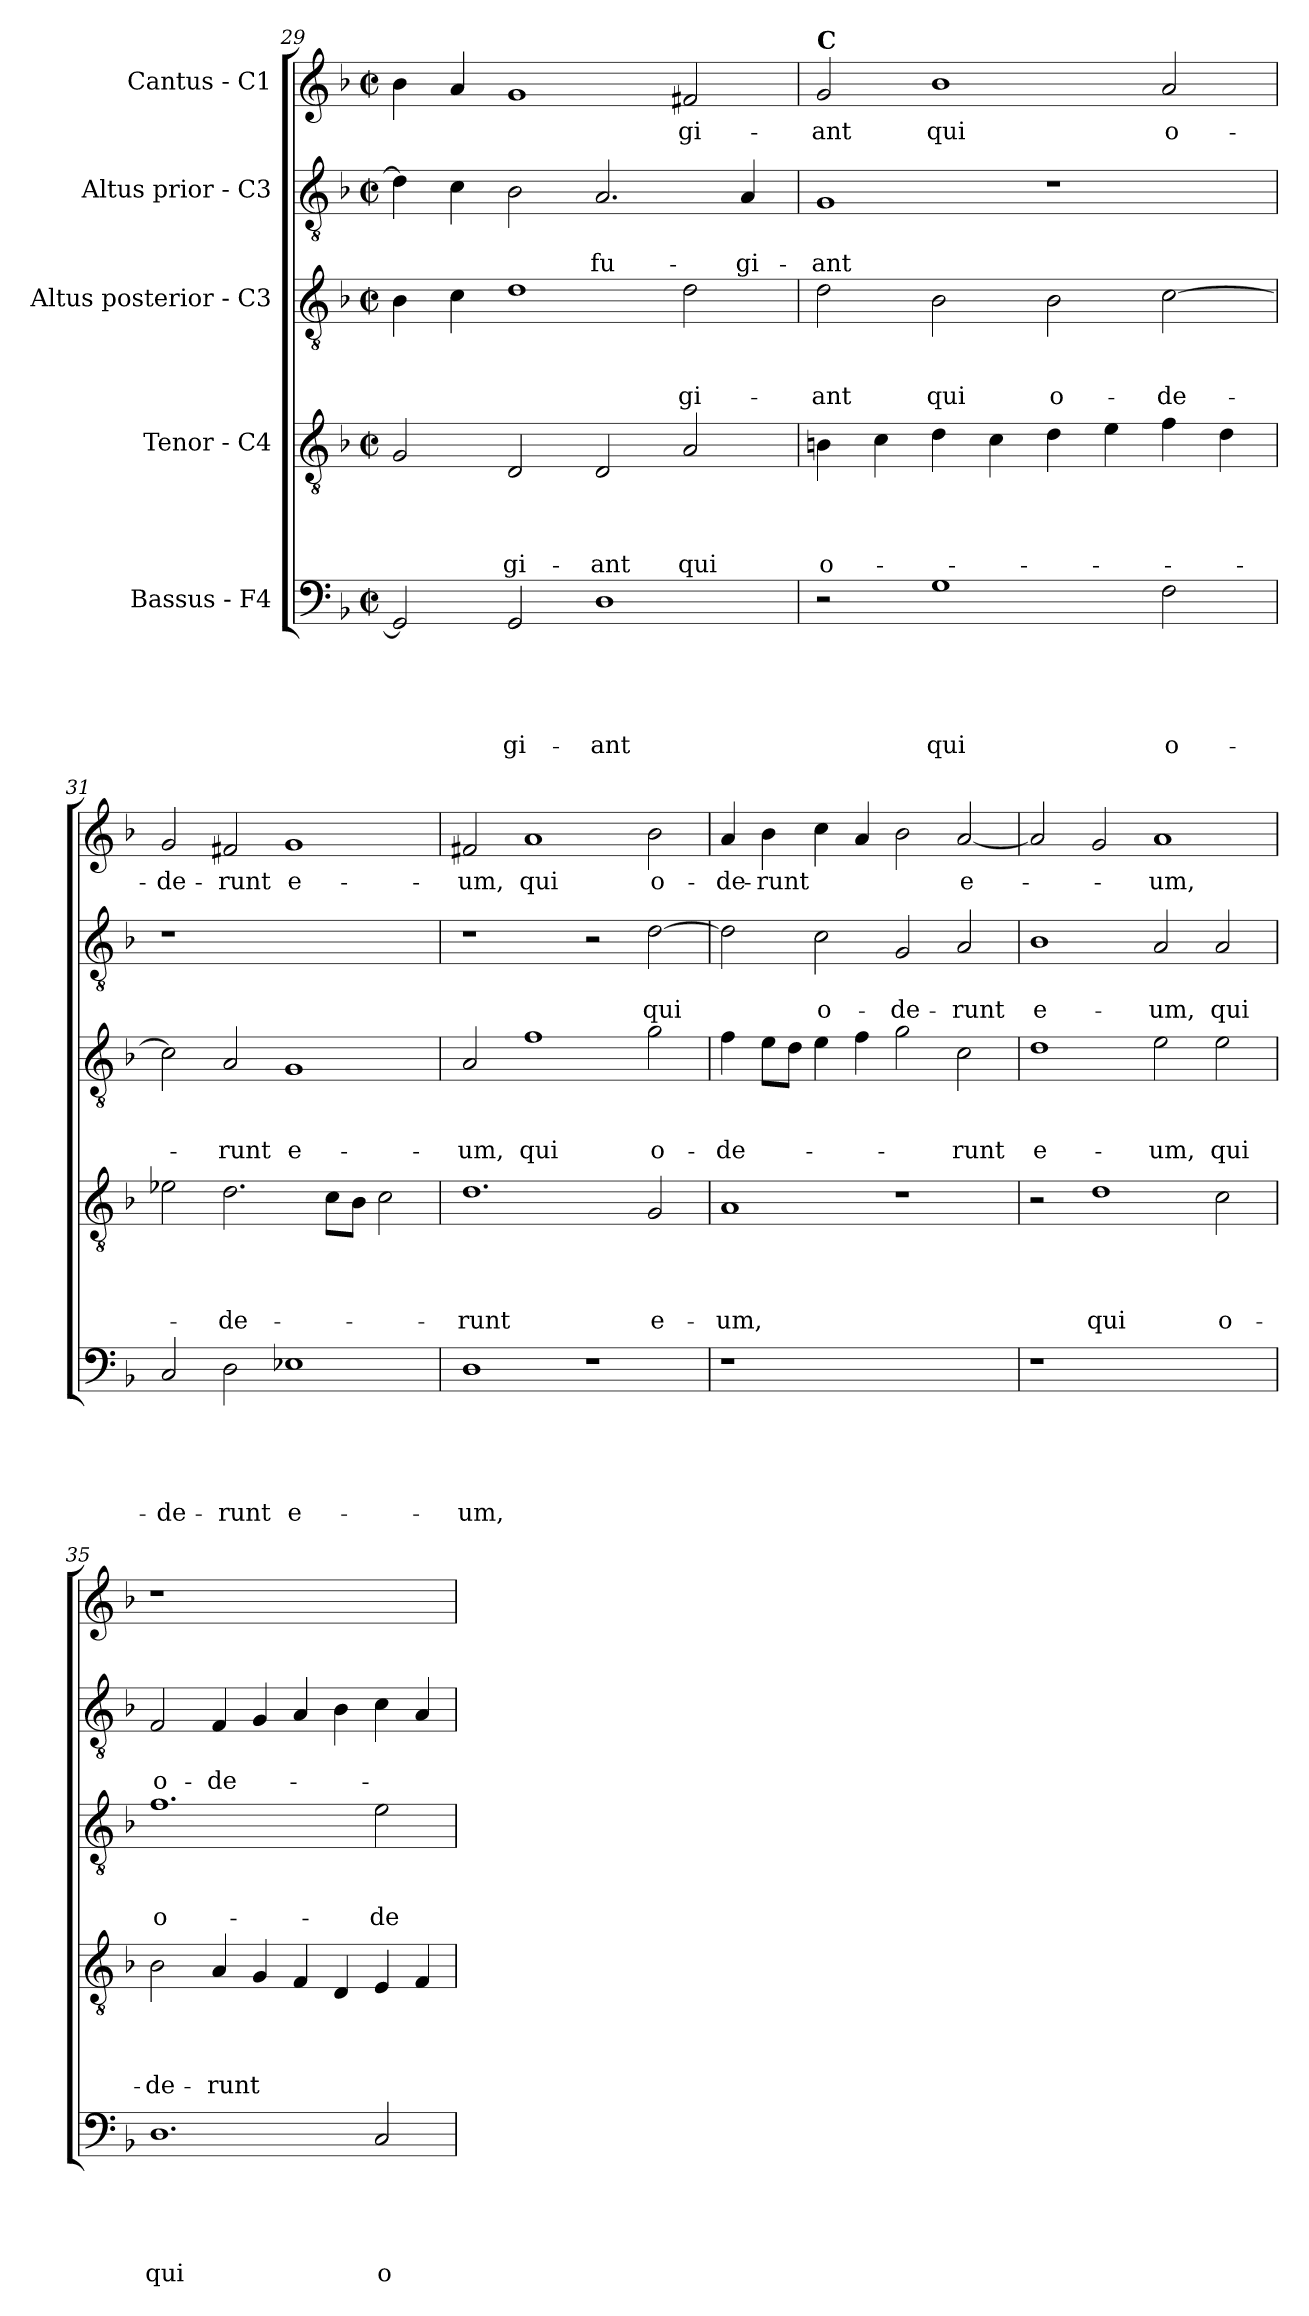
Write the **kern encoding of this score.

**kern	**text	**text	**text	**text	**text	**kern	**text	**text	**text	**text	**kern	**text	**text	**text	**kern	**text	**text	**kern	**text
*part5	*part5	*part5	*part5	*part5	*part5	*part4	*part4	*part4	*part4	*part4	*part3	*part3	*part3	*part3	*part2	*part2	*part2	*part1	*part1
*staff5	*staff5	*staff5	*staff5	*staff5	*staff5	*staff4	*staff4	*staff4	*staff4	*staff4	*staff3	*staff3	*staff3	*staff3	*staff2	*staff2	*staff2	*staff1	*staff1
*I"Bassus - F4	*	*	*	*	*	*I"Tenor - C4	*	*	*	*	*I"Altus posterior - C3	*	*	*	*I"Altus prior - C3	*	*	*I"Cantus - C1	*
*clefF4	*	*	*	*	*	*clefGv2	*	*	*	*	*clefGv2	*	*	*	*clefGv2	*	*	*clefG2	*
*k[b-]	*	*	*	*	*	*k[b-]	*	*	*	*	*k[b-]	*	*	*	*k[b-]	*	*	*k[b-]	*
*F:	*	*	*	*	*	*F:	*	*	*	*	*F:	*	*	*	*F:	*	*	*F:	*
*M2/2	*	*	*	*	*	*M2/2	*	*	*	*	*M2/2	*	*	*	*M2/2	*	*	*M2/2	*
*met(c|)	*	*	*	*	*	*met(c|)	*	*	*	*	*met(c|)	*	*	*	*met(c|)	*	*	*met(c|)	*
=29	=29	=29	=29	=29	=29	=29	=29	=29	=29	=29	=29	=29	=29	=29	=29	=29	=29	=29	=29
2GG/]	.	.	.	.	.	2G/	.	.	.	.	4B-\	.	.	.	4d\]	.	.	4b-\	.
.	.	.	.	.	.	.	.	.	.	.	4c\	.	.	.	4c\	.	.	4a/	.
2GG/	.	.	.	.	-gi-	2D/	.	.	.	-gi-	1d	.	.	.	2B-\	.	.	1g	.
1D	.	.	.	.	-ant	2D/	.	.	.	-ant	.	.	.	.	2.A/	.	fu-	.	.
.	.	.	.	.	.	2A/	.	.	.	qui	2d\	.	.	-gi-	.	.	.	2f#X/	-gi-
.	.	.	.	.	.	.	.	.	.	.	.	.	.	.	4A/	.	-gi-	.	.
=30	=30	=30	=30	=30	=30	=30	=30	=30	=30	=30	=30	=30	=30	=30	=30	=30	=30	=30	=30
!	!	!	!	!	!	!	!	!	!	!	!	!	!	!	!	!	!	!LO:TX:a:B:t=C	!
2r	.	.	.	.	.	4Bn\	.	.	.	o-	2d\	.	.	-ant	1G	.	-ant	2g/	-ant
.	.	.	.	.	.	4c\	.	.	.	.	.	.	.	.	.	.	.	.	.
1G	.	.	.	.	qui	4d\	.	.	.	.	2B-\	.	.	qui	.	.	.	1b-	qui
.	.	.	.	.	.	4c\	.	.	.	.	.	.	.	.	.	.	.	.	.
.	.	.	.	.	.	4d\	.	.	.	.	2B-\	.	.	o-	1r	.	.	.	.
.	.	.	.	.	.	4e\	.	.	.	.	.	.	.	.	.	.	.	.	.
2F\	.	.	.	.	o-	4f\	.	.	.	.	[2c\	.	.	-de-	.	.	.	2a/	o-
.	.	.	.	.	.	4d\	.	.	.	.	.	.	.	.	.	.	.	.	.
!!LO:PB:g=z
=31	=31	=31	=31	=31	=31	=31	=31	=31	=31	=31	=31	=31	=31	=31	=31	=31	=31	=31	=31
2C/	.	.	.	.	-de-	2e-X\	.	.	.	.	2c\]	.	.	.	1r	.	.	2g/	-de-
2D\	.	.	.	.	-runt	2.d\	.	.	.	-de-	2A/	.	.	-runt	.	.	.	2f#X/	-runt
1E-X	.	.	.	.	e-	.	.	.	.	.	1G	.	.	e-	1ryy	.	.	1g	e-
.	.	.	.	.	.	8c\L	.	.	.	.	.	.	.	.	.	.	.	.	.
.	.	.	.	.	.	8B-\J	.	.	.	.	.	.	.	.	.	.	.	.	.
.	.	.	.	.	.	2c\	.	.	.	.	.	.	.	.	.	.	.	.	.
=32	=32	=32	=32	=32	=32	=32	=32	=32	=32	=32	=32	=32	=32	=32	=32	=32	=32	=32	=32
1D	.	.	.	.	-um,	1.d	.	.	.	-runt	2A/	.	.	-um,	1r	.	.	2f#X/	-um,
.	.	.	.	.	.	.	.	.	.	.	1f	.	.	qui	.	.	.	1a	qui
1r	.	.	.	.	.	.	.	.	.	.	.	.	.	.	2r	.	.	.	.
.	.	.	.	.	.	2G/	.	.	.	e-	2g\	.	.	o-	[2d\	.	qui	2b-\	o-
=33	=33	=33	=33	=33	=33	=33	=33	=33	=33	=33	=33	=33	=33	=33	=33	=33	=33	=33	=33
1r	.	.	.	.	.	1A	.	.	.	-um,	4f\	.	.	-de-	2d\]	.	.	4a/	-de-
.	.	.	.	.	.	.	.	.	.	.	8e\L	.	.	.	.	.	.	4b-\	-runt
.	.	.	.	.	.	.	.	.	.	.	8d\J	.	.	.	.	.	.	.	.
.	.	.	.	.	.	.	.	.	.	.	4e\	.	.	.	2c\	.	o-	4cc\	.
.	.	.	.	.	.	.	.	.	.	.	4f\	.	.	.	.	.	.	4a/	.
1ryy	.	.	.	.	.	1r	.	.	.	.	2g\	.	.	.	2G/	.	-de-	2b-\	.
.	.	.	.	.	.	.	.	.	.	.	2c\	.	.	-runt	2A/	.	-runt	[2a/	e-
=34	=34	=34	=34	=34	=34	=34	=34	=34	=34	=34	=34	=34	=34	=34	=34	=34	=34	=34	=34
1r	.	.	.	.	.	2r	.	.	.	.	1d	.	.	e-	1B-	.	e-	2a/]	.
.	.	.	.	.	.	1d	.	.	.	qui	.	.	.	.	.	.	.	2g/	.
1ryy	.	.	.	.	.	.	.	.	.	.	2e\	.	.	-um,	2A/	.	-um,	1a	-um,
.	.	.	.	.	.	2c\	.	.	.	o-	2e\	.	.	qui	2A/	.	qui	.	.
=35	=35	=35	=35	=35	=35	=35	=35	=35	=35	=35	=35	=35	=35	=35	=35	=35	=35	=35	=35
1.D	.	.	.	.	qui	2B-\	.	.	.	-de-	1.f	.	.	o-	2F/	.	o-	1r	.
.	.	.	.	.	.	4A/	.	.	.	-runt	.	.	.	.	4F/	.	-de-	.	.
.	.	.	.	.	.	4G/	.	.	.	.	.	.	.	.	4G/	.	.	.	.
.	.	.	.	.	.	4F/	.	.	.	.	.	.	.	.	4A/	.	.	1ryy	.
.	.	.	.	.	.	4D/	.	.	.	.	.	.	.	.	4B-\	.	.	.	.
2C/	.	.	.	.	o-	4E/	.	.	.	.	2e\	.	.	-de-	4c\	.	.	.	.
.	.	.	.	.	.	4F/	.	.	.	.	.	.	.	.	4A/	.	.	.	.
=	=	=	=	=	=	=	=	=	=	=	=	=	=	=	=	=	=	=	=
*-	*-	*-	*-	*-	*-	*-	*-	*-	*-	*-	*-	*-	*-	*-	*-	*-	*-	*-	*-
